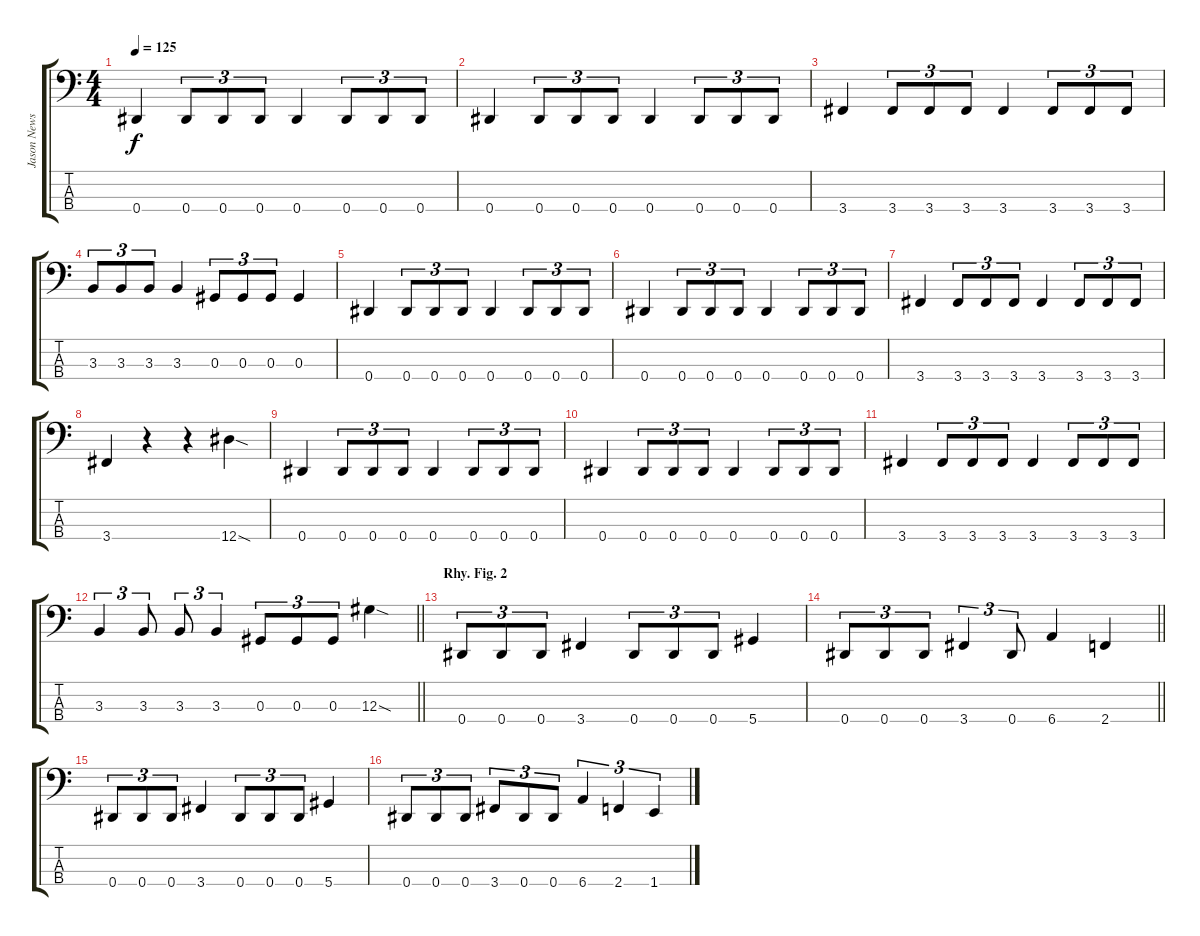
\track ("Jason Newsted (Bass)" "Jason News") {instrument electricbasspick}
\staff {score tabs}
\tuning (Gb2 Db2 Ab1 Eb1) {hide}
\ts (4 4)
\tempo 125
\clef f4
\ks c
0.4.4{dy f} 0.4.8{tu (3 2)} 0.4.8{tu (3 2)} 0.4.8{tu (3 2)} 0.4.4 0.4.8{tu (3 2)} 0.4.8{tu (3 2)} 0.4.8{tu (3 2)} |
0.4.4 0.4.8{tu (3 2)} 0.4.8{tu (3 2)} 0.4.8{tu (3 2)} 0.4.4 0.4.8{tu (3 2)} 0.4.8{tu (3 2)} 0.4.8{tu (3 2)} |
3.4.4 3.4.8{tu (3 2)} 3.4.8{tu (3 2)} 3.4.8{tu (3 2)} 3.4.4 3.4.8{tu (3 2)} 3.4.8{tu (3 2)} 3.4.8{tu (3 2)} |
3.3.8{tu (3 2)} 3.3.8{tu (3 2)} 3.3.8{tu (3 2)} 3.3.4 0.3.8{tu (3 2)} 0.3.8{tu (3 2)} 0.3.8{tu (3 2)} 0.3.4 |
0.4.4 0.4.8{tu (3 2)} 0.4.8{tu (3 2)} 0.4.8{tu (3 2)} 0.4.4 0.4.8{tu (3 2)} 0.4.8{tu (3 2)} 0.4.8{tu (3 2)} |
0.4.4 0.4.8{tu (3 2)} 0.4.8{tu (3 2)} 0.4.8{tu (3 2)} 0.4.4 0.4.8{tu (3 2)} 0.4.8{tu (3 2)} 0.4.8{tu (3 2)} |
3.4.4 3.4.8{tu (3 2)} 3.4.8{tu (3 2)} 3.4.8{tu (3 2)} 3.4.4 3.4.8{tu (3 2)} 3.4.8{tu (3 2)} 3.4.8{tu (3 2)} |
3.4.4 r.4 r.4 12.4{sod}.4 |
0.4.4 0.4.8{tu (3 2)} 0.4.8{tu (3 2)} 0.4.8{tu (3 2)} 0.4.4 0.4.8{tu (3 2)} 0.4.8{tu (3 2)} 0.4.8{tu (3 2)} |
0.4.4 0.4.8{tu (3 2)} 0.4.8{tu (3 2)} 0.4.8{tu (3 2)} 0.4.4 0.4.8{tu (3 2)} 0.4.8{tu (3 2)} 0.4.8{tu (3 2)} |
3.4.4 3.4.8{tu (3 2)} 3.4.8{tu (3 2)} 3.4.8{tu (3 2)} 3.4.4 3.4.8{tu (3 2)} 3.4.8{tu (3 2)} 3.4.8{tu (3 2)} |
\barLineRight lightlight
3.3.4{tu (3 2)} 3.3.8{tu (3 2)} 3.3.8{tu (3 2)} 3.3.4{tu (3 2)} 0.3.8{tu (3 2)} 0.3.8{tu (3 2)} 0.3.8{tu (3 2)} 12.3{sod}.4 |
\section ("" "Rhy. Fig. 2")
0.4.8{tu (3 2)} 0.4.8{tu (3 2)} 0.4.8{tu (3 2)} 3.4.4 0.4.8{tu (3 2)} 0.4.8{tu (3 2)} 0.4.8{tu (3 2)} 5.4.4 |
\barLineRight lightlight
0.4.8{tu (3 2)} 0.4.8{tu (3 2)} 0.4.8{tu (3 2)} 3.4.4{tu (3 2)} 0.4.8{tu (3 2)} 6.4.4 2.4.4 |
0.4.8{tu (3 2)} 0.4.8{tu (3 2)} 0.4.8{tu (3 2)} 3.4.4 0.4.8{tu (3 2)} 0.4.8{tu (3 2)} 0.4.8{tu (3 2)} 5.4.4 |
0.4.8{tu (3 2)} 0.4.8{tu (3 2)} 0.4.8{tu (3 2)} 3.4.8{tu (3 2)} 0.4.8{tu (3 2)} 0.4.8{tu (3 2)} 6.4.4{tu (3 2)} 2.4.4{tu (3 2)} 1.4.4{tu (3 2)}
